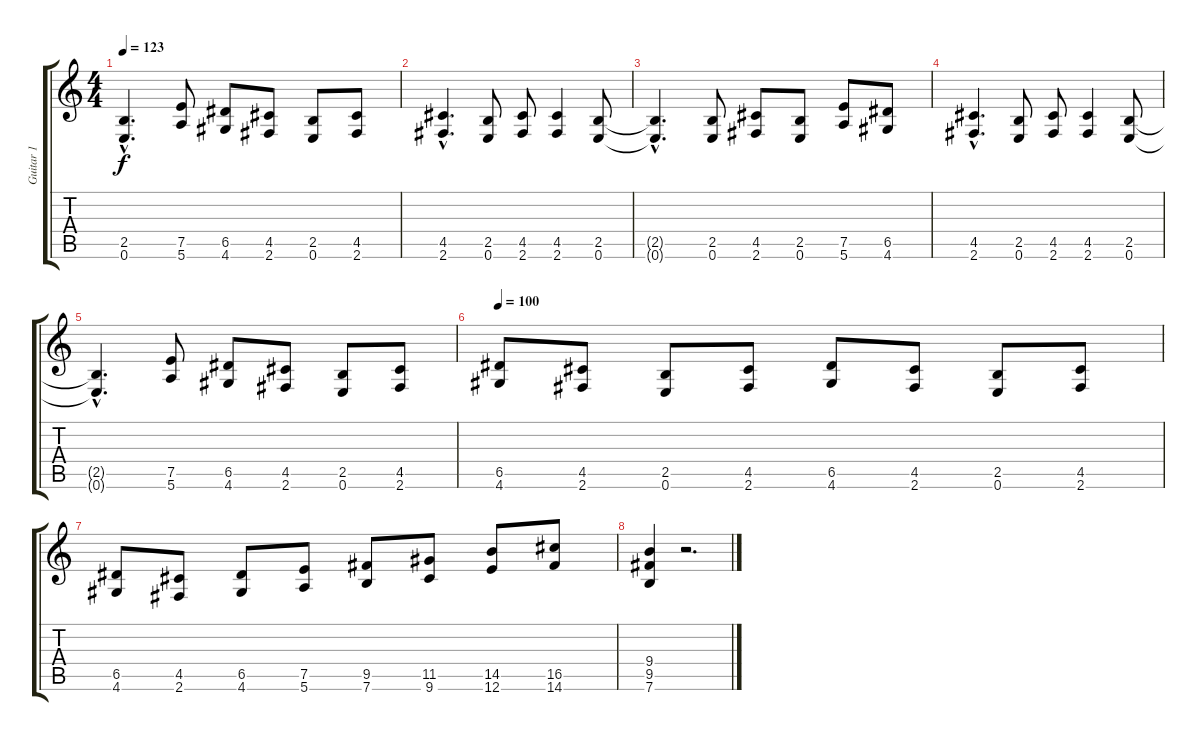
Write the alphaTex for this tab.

\track ("Guitar 1" "Guitar 1") {instrument distortionguitar}
\staff {score tabs}
\tuning (E4 B3 G3 D3 A2 E2) {hide}
\ts (4 4)
\tempo 123
\clef g2
\ks c
(2.5{hac t} 0.6{hac t}).4{d dy f} (7.5 5.6).8 (6.5 4.6).8 (4.5 2.6).8 (2.5 0.6).8 (4.5 2.6).8 |
(4.5{hac} 2.6{hac}).4{d} (2.5 0.6).8 (4.5 2.6).8 (4.5 2.6).4 (2.5 0.6).8 |
(2.5{hac t} 0.6{hac t}).4{d} (2.5 0.6).8 (4.5 2.6).8 (2.5 0.6).8 (7.5 5.6).8 (6.5 4.6).8 |
(4.5{hac} 2.6{hac}).4{d} (2.5 0.6).8 (4.5 2.6).8 (4.5 2.6).4 (2.5 0.6).8 |
(2.5{hac t} 0.6{hac t}).4{d} (7.5 5.6).8 (6.5 4.6).8 (4.5 2.6).8 (2.5 0.6).8 (4.5 2.6).8 |
\tempo 100
(6.5 4.6).8 (4.5 2.6).8 (2.5 0.6).8 (4.5 2.6).8 (6.5 4.6).8 (4.5 2.6).8 (2.5 0.6).8 (4.5 2.6).8 |
(6.5 4.6).8 (4.5 2.6).8 (6.5 4.6).8 (7.5 5.6).8 (9.5 7.6).8 (11.5 9.6).8 (14.5 12.6).8 (16.5 14.6).8 |
(9.4 9.5 7.6).4 r.2{d}
